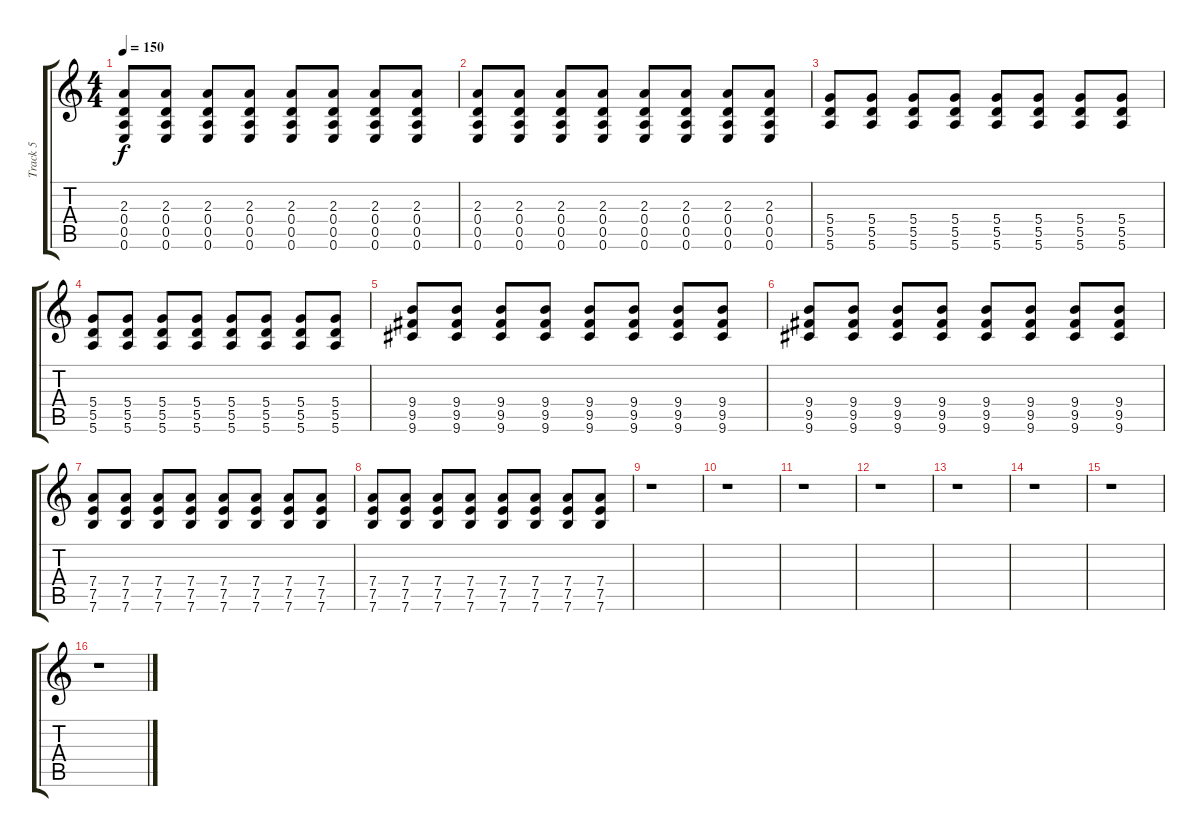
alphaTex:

\track ("Track 5" "Track 5") {instrument acousticguitarsteel}
\staff {score tabs}
\tuning (E4 B3 G3 D3 A2 E2) {hide}
\ts (4 4)
\tempo 150
\clef g2
\ks c
(2.3 0.4 0.5 0.6).8{dy f} (2.3 0.4 0.5 0.6).8 (2.3 0.4 0.5 0.6).8 (2.3 0.4 0.5 0.6).8 (2.3 0.4 0.5 0.6).8 (2.3 0.4 0.5 0.6).8 (2.3 0.4 0.5 0.6).8 (2.3 0.4 0.5 0.6).8 |
(2.3 0.4 0.5 0.6).8 (2.3 0.4 0.5 0.6).8 (2.3 0.4 0.5 0.6).8 (2.3 0.4 0.5 0.6).8 (2.3 0.4 0.5 0.6).8 (2.3 0.4 0.5 0.6).8 (2.3 0.4 0.5 0.6).8 (2.3 0.4 0.5 0.6).8 |
(5.4 5.5 5.6).8 (5.4 5.5 5.6).8 (5.4 5.5 5.6).8 (5.4 5.5 5.6).8 (5.4 5.5 5.6).8 (5.4 5.5 5.6).8 (5.4 5.5 5.6).8 (5.4 5.5 5.6).8 |
(5.4 5.5 5.6).8 (5.4 5.5 5.6).8 (5.4 5.5 5.6).8 (5.4 5.5 5.6).8 (5.4 5.5 5.6).8 (5.4 5.5 5.6).8 (5.4 5.5 5.6).8 (5.4 5.5 5.6).8 |
(9.4 9.5 9.6).8 (9.4 9.5 9.6).8 (9.4 9.5 9.6).8 (9.4 9.5 9.6).8 (9.4 9.5 9.6).8 (9.4 9.5 9.6).8 (9.4 9.5 9.6).8 (9.4 9.5 9.6).8 |
(9.4 9.5 9.6).8 (9.4 9.5 9.6).8 (9.4 9.5 9.6).8 (9.4 9.5 9.6).8 (9.4 9.5 9.6).8 (9.4 9.5 9.6).8 (9.4 9.5 9.6).8 (9.4 9.5 9.6).8 |
(7.4 7.5 7.6).8 (7.4 7.5 7.6).8 (7.4 7.5 7.6).8 (7.4 7.5 7.6).8 (7.4 7.5 7.6).8 (7.4 7.5 7.6).8 (7.4 7.5 7.6).8 (7.4 7.5 7.6).8 |
(7.4 7.5 7.6).8 (7.4 7.5 7.6).8 (7.4 7.5 7.6).8 (7.4 7.5 7.6).8 (7.4 7.5 7.6).8 (7.4 7.5 7.6).8 (7.4 7.5 7.6).8 (7.4 7.5 7.6).8 |
r.1 |
r.1 |
r.1 |
r.1 |
r.1 |
r.1 |
r.1 |
r.1
